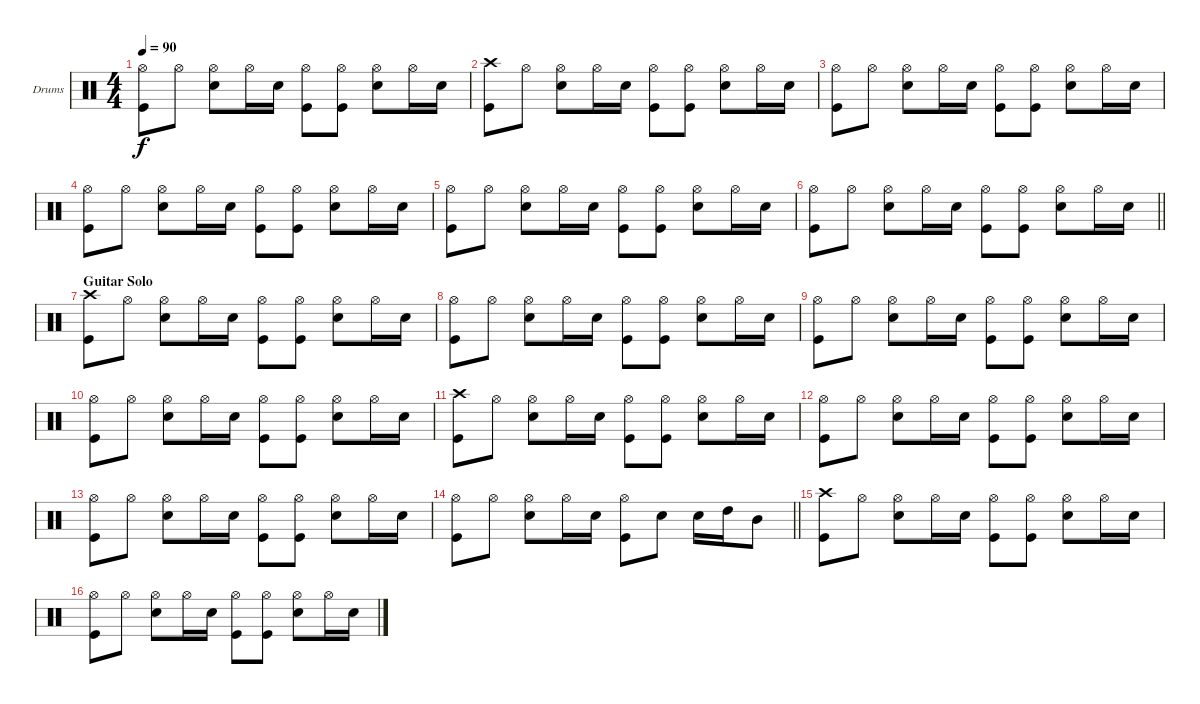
\bracketExtendMode groupsimilarinstruments
\firstSystemTrackNameOrientation horizontal
\otherSystemsTrackNameOrientation horizontal
\track ("Drums" "Drums") {instrument percussion}
\staff {score}
\articulation defaults
\ts (4 4)
\tempo 90
\clef neutral
\ks c
("Hi-Hat (open)" "Kick (hit)").8{dy f} "Hi-Hat (open)".8 ("Hi-Hat (open)" "Snare (hit) 2").8 "Hi-Hat (open)".16 "Snare (hit) 2".16 ("Hi-Hat (open)" "Kick (hit)").8 ("Hi-Hat (open)" "Kick (hit)").8 ("Hi-Hat (open)" "Snare (hit) 2").8 "Hi-Hat (open)".16 "Snare (hit) 2".16 |
("Crash high (hit)" "Kick (hit)").8 "Hi-Hat (open)".8 ("Hi-Hat (open)" "Snare (hit) 2").8 "Hi-Hat (open)".16 "Snare (hit) 2".16 ("Hi-Hat (open)" "Kick (hit)").8 ("Hi-Hat (open)" "Kick (hit)").8 ("Hi-Hat (open)" "Snare (hit) 2").8 "Hi-Hat (open)".16 "Snare (hit) 2".16 |
("Hi-Hat (open)" "Kick (hit)").8 "Hi-Hat (open)".8 ("Hi-Hat (open)" "Snare (hit) 2").8 "Hi-Hat (open)".16 "Snare (hit) 2".16 ("Hi-Hat (open)" "Kick (hit)").8 ("Hi-Hat (open)" "Kick (hit)").8 ("Hi-Hat (open)" "Snare (hit) 2").8 "Hi-Hat (open)".16 "Snare (hit) 2".16 |
("Hi-Hat (open)" "Kick (hit)").8 "Hi-Hat (open)".8 ("Hi-Hat (open)" "Snare (hit) 2").8 "Hi-Hat (open)".16 "Snare (hit) 2".16 ("Hi-Hat (open)" "Kick (hit)").8 ("Hi-Hat (open)" "Kick (hit)").8 ("Hi-Hat (open)" "Snare (hit) 2").8 "Hi-Hat (open)".16 "Snare (hit) 2".16 |
("Hi-Hat (open)" "Kick (hit)").8 "Hi-Hat (open)".8 ("Hi-Hat (open)" "Snare (hit) 2").8 "Hi-Hat (open)".16 "Snare (hit) 2".16 ("Hi-Hat (open)" "Kick (hit)").8 ("Hi-Hat (open)" "Kick (hit)").8 ("Hi-Hat (open)" "Snare (hit) 2").8 "Hi-Hat (open)".16 "Snare (hit) 2".16 |
\barLineRight lightlight
("Hi-Hat (open)" "Kick (hit)").8 "Hi-Hat (open)".8 ("Hi-Hat (open)" "Snare (hit) 2").8 "Hi-Hat (open)".16 "Snare (hit) 2".16 ("Hi-Hat (open)" "Kick (hit)").8 ("Hi-Hat (open)" "Kick (hit)").8 ("Hi-Hat (open)" "Snare (hit) 2").8 "Hi-Hat (open)".16 "Snare (hit) 2".16 |
\section ("" "Guitar Solo")
("Crash high (hit)" "Kick (hit)").8 "Hi-Hat (open)".8 ("Hi-Hat (open)" "Snare (hit) 2").8 "Hi-Hat (open)".16 "Snare (hit) 2".16 ("Hi-Hat (open)" "Kick (hit)").8 ("Hi-Hat (open)" "Kick (hit)").8 ("Hi-Hat (open)" "Snare (hit) 2").8 "Hi-Hat (open)".16 "Snare (hit) 2".16 |
("Hi-Hat (open)" "Kick (hit)").8 "Hi-Hat (open)".8 ("Hi-Hat (open)" "Snare (hit) 2").8 "Hi-Hat (open)".16 "Snare (hit) 2".16 ("Hi-Hat (open)" "Kick (hit)").8 ("Hi-Hat (open)" "Kick (hit)").8 ("Hi-Hat (open)" "Snare (hit) 2").8 "Hi-Hat (open)".16 "Snare (hit) 2".16 |
("Hi-Hat (open)" "Kick (hit)").8 "Hi-Hat (open)".8 ("Hi-Hat (open)" "Snare (hit) 2").8 "Hi-Hat (open)".16 "Snare (hit) 2".16 ("Hi-Hat (open)" "Kick (hit)").8 ("Hi-Hat (open)" "Kick (hit)").8 ("Hi-Hat (open)" "Snare (hit) 2").8 "Hi-Hat (open)".16 "Snare (hit) 2".16 |
("Hi-Hat (open)" "Kick (hit)").8 "Hi-Hat (open)".8 ("Hi-Hat (open)" "Snare (hit) 2").8 "Hi-Hat (open)".16 "Snare (hit) 2".16 ("Hi-Hat (open)" "Kick (hit)").8 ("Hi-Hat (open)" "Kick (hit)").8 ("Hi-Hat (open)" "Snare (hit) 2").8 "Hi-Hat (open)".16 "Snare (hit) 2".16 |
("Crash high (hit)" "Kick (hit)").8 "Hi-Hat (open)".8 ("Hi-Hat (open)" "Snare (hit) 2").8 "Hi-Hat (open)".16 "Snare (hit) 2".16 ("Hi-Hat (open)" "Kick (hit)").8 ("Hi-Hat (open)" "Kick (hit)").8 ("Hi-Hat (open)" "Snare (hit) 2").8 "Hi-Hat (open)".16 "Snare (hit) 2".16 |
("Hi-Hat (open)" "Kick (hit)").8 "Hi-Hat (open)".8 ("Hi-Hat (open)" "Snare (hit) 2").8 "Hi-Hat (open)".16 "Snare (hit) 2".16 ("Hi-Hat (open)" "Kick (hit)").8 ("Hi-Hat (open)" "Kick (hit)").8 ("Hi-Hat (open)" "Snare (hit) 2").8 "Hi-Hat (open)".16 "Snare (hit) 2".16 |
("Hi-Hat (open)" "Kick (hit)").8 "Hi-Hat (open)".8 ("Hi-Hat (open)" "Snare (hit) 2").8 "Hi-Hat (open)".16 "Snare (hit) 2".16 ("Hi-Hat (open)" "Kick (hit)").8 ("Hi-Hat (open)" "Kick (hit)").8 ("Hi-Hat (open)" "Snare (hit) 2").8 "Hi-Hat (open)".16 "Snare (hit) 2".16 |
\barLineRight lightlight
("Hi-Hat (open)" "Kick (hit)").8 "Hi-Hat (open)".8 ("Hi-Hat (open)" "Snare (hit) 2").8 "Hi-Hat (open)".16 "Snare (hit) 2".16 ("Hi-Hat (open)" "Kick (hit)").8 "Snare (hit) 2".8 "Snare (hit) 2".16 "High Tom (hit)".16 "Mid Tom (hit)".8 |
("Crash high (hit)" "Kick (hit)").8 "Hi-Hat (open)".8 ("Hi-Hat (open)" "Snare (hit) 2").8 "Hi-Hat (open)".16 "Snare (hit) 2".16 ("Hi-Hat (open)" "Kick (hit)").8 ("Hi-Hat (open)" "Kick (hit)").8 ("Hi-Hat (open)" "Snare (hit) 2").8 "Hi-Hat (open)".16 "Snare (hit) 2".16 |
("Hi-Hat (open)" "Kick (hit)").8 "Hi-Hat (open)".8 ("Hi-Hat (open)" "Snare (hit) 2").8 "Hi-Hat (open)".16 "Snare (hit) 2".16 ("Hi-Hat (open)" "Kick (hit)").8 ("Hi-Hat (open)" "Kick (hit)").8 ("Hi-Hat (open)" "Snare (hit) 2").8 "Hi-Hat (open)".16 "Snare (hit) 2".16
